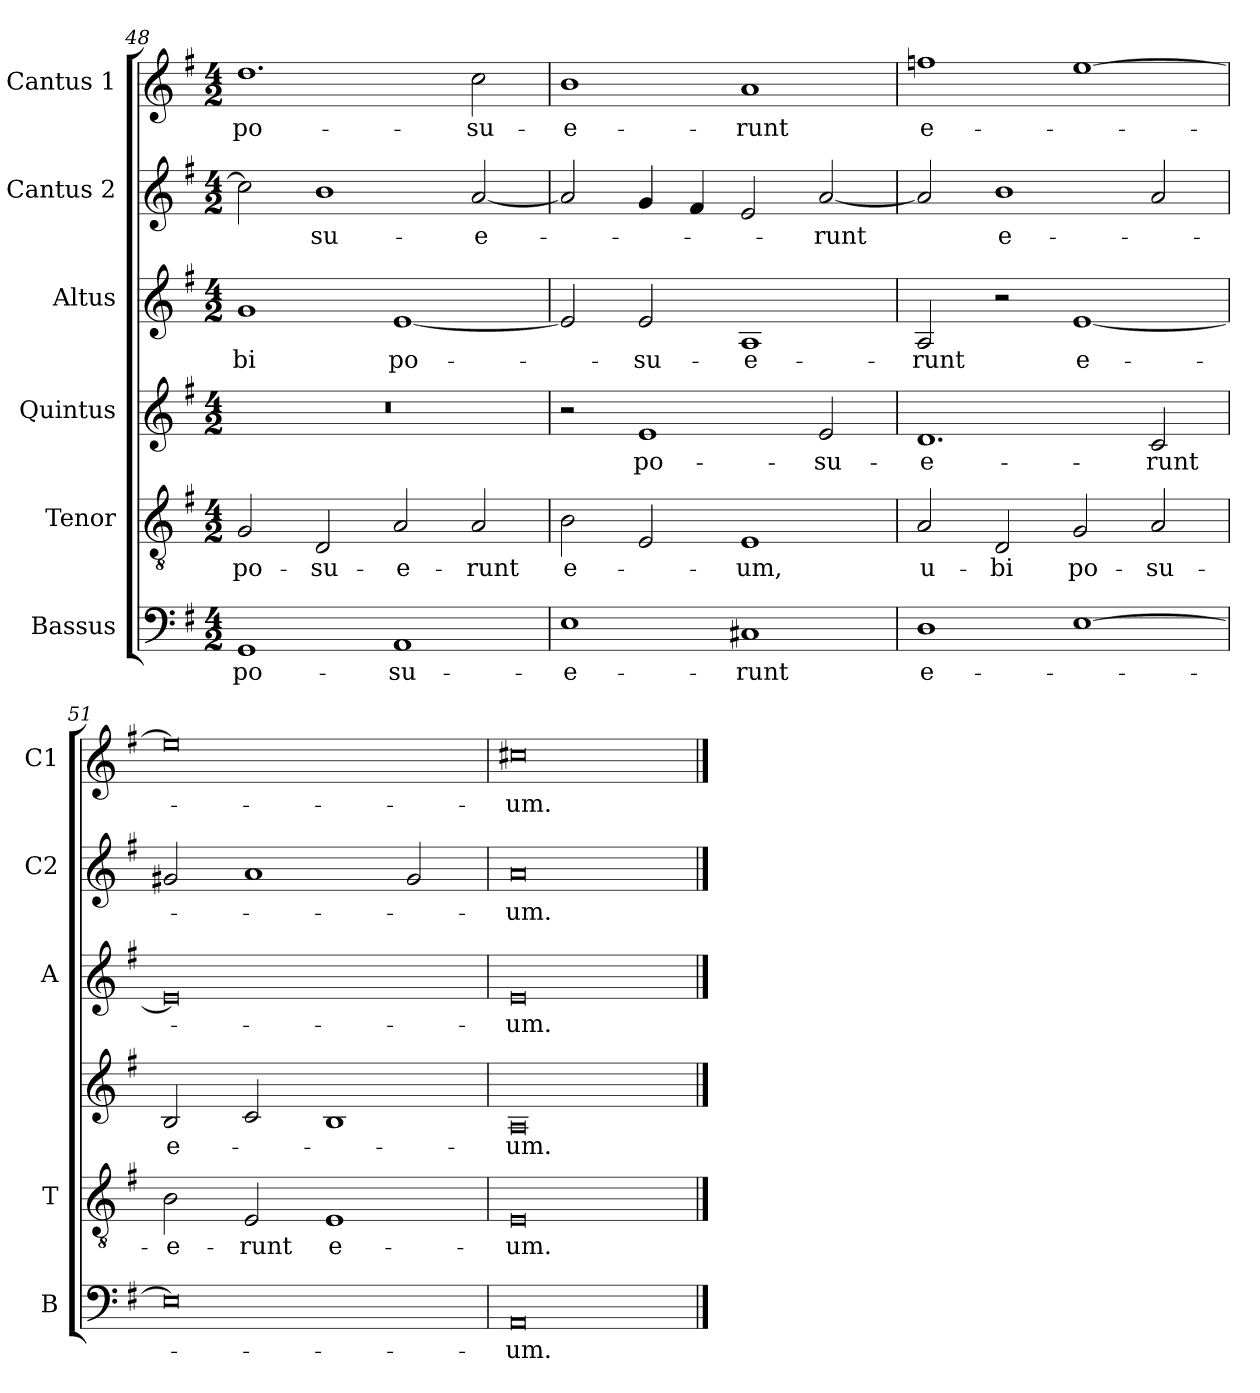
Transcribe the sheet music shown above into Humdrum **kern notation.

**kern	**text	**kern	**text	**kern	**text	**kern	**text	**kern	**text	**kern	**text
*part6	*part6	*part5	*part5	*part4	*part4	*part3	*part3	*part2	*part2	*part1	*part1
*staff6	*staff6	*staff5	*staff5	*staff4	*staff4	*staff3	*staff3	*staff2	*staff2	*staff1	*staff1
*I"Bassus	*	*I"Tenor	*	*I"Quintus	*	*I"Altus	*	*I"Cantus 2	*	*I"Cantus 1	*
*I'B	*	*I'T	*	*	*	*I'A	*	*I'C2	*	*I'C1	*
!!LO:LB:g=z
*clefF4	*	*clefGv2	*	*clefG2	*	*clefG2	*	*clefG2	*	*clefG2	*
*k[f#]	*	*k[f#]	*	*k[f#]	*	*k[f#]	*	*k[f#]	*	*k[f#]	*
*G:	*	*G:	*	*G:	*	*G:	*	*G:	*	*G:	*
*M4/2	*	*M4/2	*	*M4/2	*	*M4/2	*	*M4/2	*	*M4/2	*
=48	=48	=48	=48	=48	=48	=48	=48	=48	=48	=48	=48
!	!LO:LY:b	!	!LO:LY:b	!	!	!	!LO:LY:b	!	!	!	!LO:LY:b
1GG	po-	2G/	po-	0r	.	1g	-bi	2cc\]	.	1.dd	po-
!	!	!	!LO:LY:b	!	!	!	!	!	!LO:LY:b	!	!
.	.	2D/	-su-	.	.	.	.	1b	-su-	.	.
!	!LO:LY:b	!	!LO:LY:b	!	!	!	!LO:LY:b	!	!	!	!
1AA	-su-	2A/	-e-	.	.	[1e	po-	.	.	.	.
!	!	!	!LO:LY:b	!	!	!	!	!	!LO:LY:b	!	!LO:LY:b
.	.	2A/	-runt	.	.	.	.	[2a/	-e-	2cc\	-su-
=49	=49	=49	=49	=49	=49	=49	=49	=49	=49	=49	=49
!	!LO:LY:b	!	!LO:LY:b	!	!	!	!	!	!	!	!LO:LY:b
1E	-e-	2B\	e-	2r	.	2e/]	.	2a/]	.	1b	-e-
!	!	!	!	!	!LO:LY:b	!	!LO:LY:b	!	!	!	!
.	.	2E/	.	1e	po-	2e/	-su-	4g/	.	.	.
.	.	.	.	.	.	.	.	4f#/	.	.	.
!	!LO:LY:b	!	!LO:LY:b	!	!	!	!LO:LY:b	!	!	!	!LO:LY:b
1C#X	-runt	1E	-um,	.	.	1A	-e-	2e/	.	1a	-runt
!	!	!	!	!	!LO:LY:b	!	!	!	!LO:LY:b	!	!
.	.	.	.	2e/	-su-	.	.	[2a/	-runt	.	.
=50	=50	=50	=50	=50	=50	=50	=50	=50	=50	=50	=50
!	!LO:LY:b	!	!LO:LY:b	!	!LO:LY:b	!	!LO:LY:b	!	!	!	!LO:LY:b
1D	e-	2A/	u-	1.d	-e-	2A/	-runt	2a/]	.	1ffn	e-
!	!	!	!LO:LY:b	!	!	!	!	!	!LO:LY:b	!	!
.	.	2D/	-bi	.	.	2r	.	1b	e-	.	.
!	!	!	!LO:LY:b	!	!	!	!LO:LY:b	!	!	!	!
[1E	.	2G/	po-	.	.	[1e	e-	.	.	[1ee	.
!	!	!	!LO:LY:b	!	!LO:LY:b	!	!	!	!	!	!
.	.	2A/	-su-	2c/	-runt	.	.	2a/	.	.	.
=51	=51	=51	=51	=51	=51	=51	=51	=51	=51	=51	=51
!	!	!	!LO:LY:b	!	!LO:LY:b	!	!	!	!	!	!
0E]	.	2B\	-e-	2B/	e-	0e]	.	2g#X/	.	0ee]	.
!	!	!	!LO:LY:b	!	!	!	!	!	!	!	!
.	.	2E/	-runt	2c/	.	.	.	1a	.	.	.
!	!	!	!LO:LY:b	!	!	!	!	!	!	!	!
.	.	1E	e-	1B	.	.	.	.	.	.	.
.	.	.	.	.	.	.	.	2g#/	.	.	.
=52	=52	=52	=52	=52	=52	=52	=52	=52	=52	=52	=52
!	!LO:LY:b	!	!LO:LY:b	!	!LO:LY:b	!	!LO:LY:b	!	!LO:LY:b	!	!LO:LY:b
0AA	-um.	0E	-um.	0A	-um.	0e	-um.	0a	-um.	0cc#X	-um.
==	==	==	==	==	==	==	==	==	==	==	==
*-	*-	*-	*-	*-	*-	*-	*-	*-	*-	*-	*-
